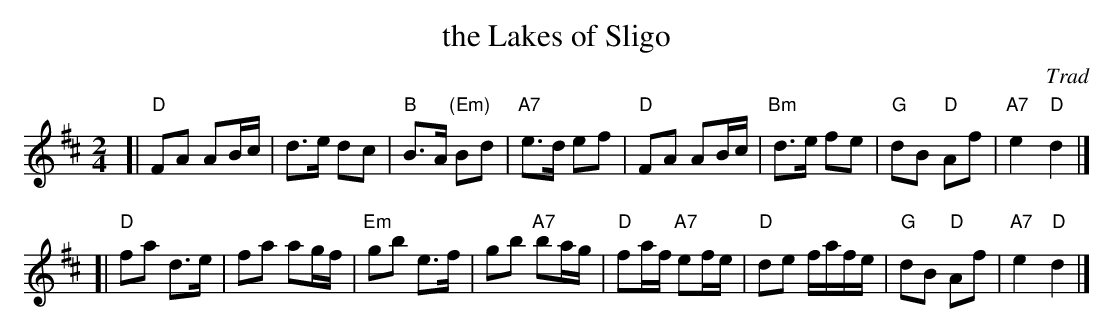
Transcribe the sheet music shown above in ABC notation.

X:1
T: the Lakes of Sligo
O: Trad
M: 2/4
L: 1/8
K: D
[| "D"FA AB/c/ | d>e dc | "B"B>A "(Em)"Bd | "A7"e>d ef \
 | "D"FA AB/c/ | "Bm"d>e fe | "G"dB "D"Af | "A7"e2 "D"d2 |]
[| "D"fa d>e | fa ag/f/ | "Em"gb e>f | gb "A7"ba/g/ \
 | "D"fa/f/ "A7"ef/e/ | "D"de f/a/f/e/ | "G"dB "D"Af | "A7"e2 "D"d2 |]
